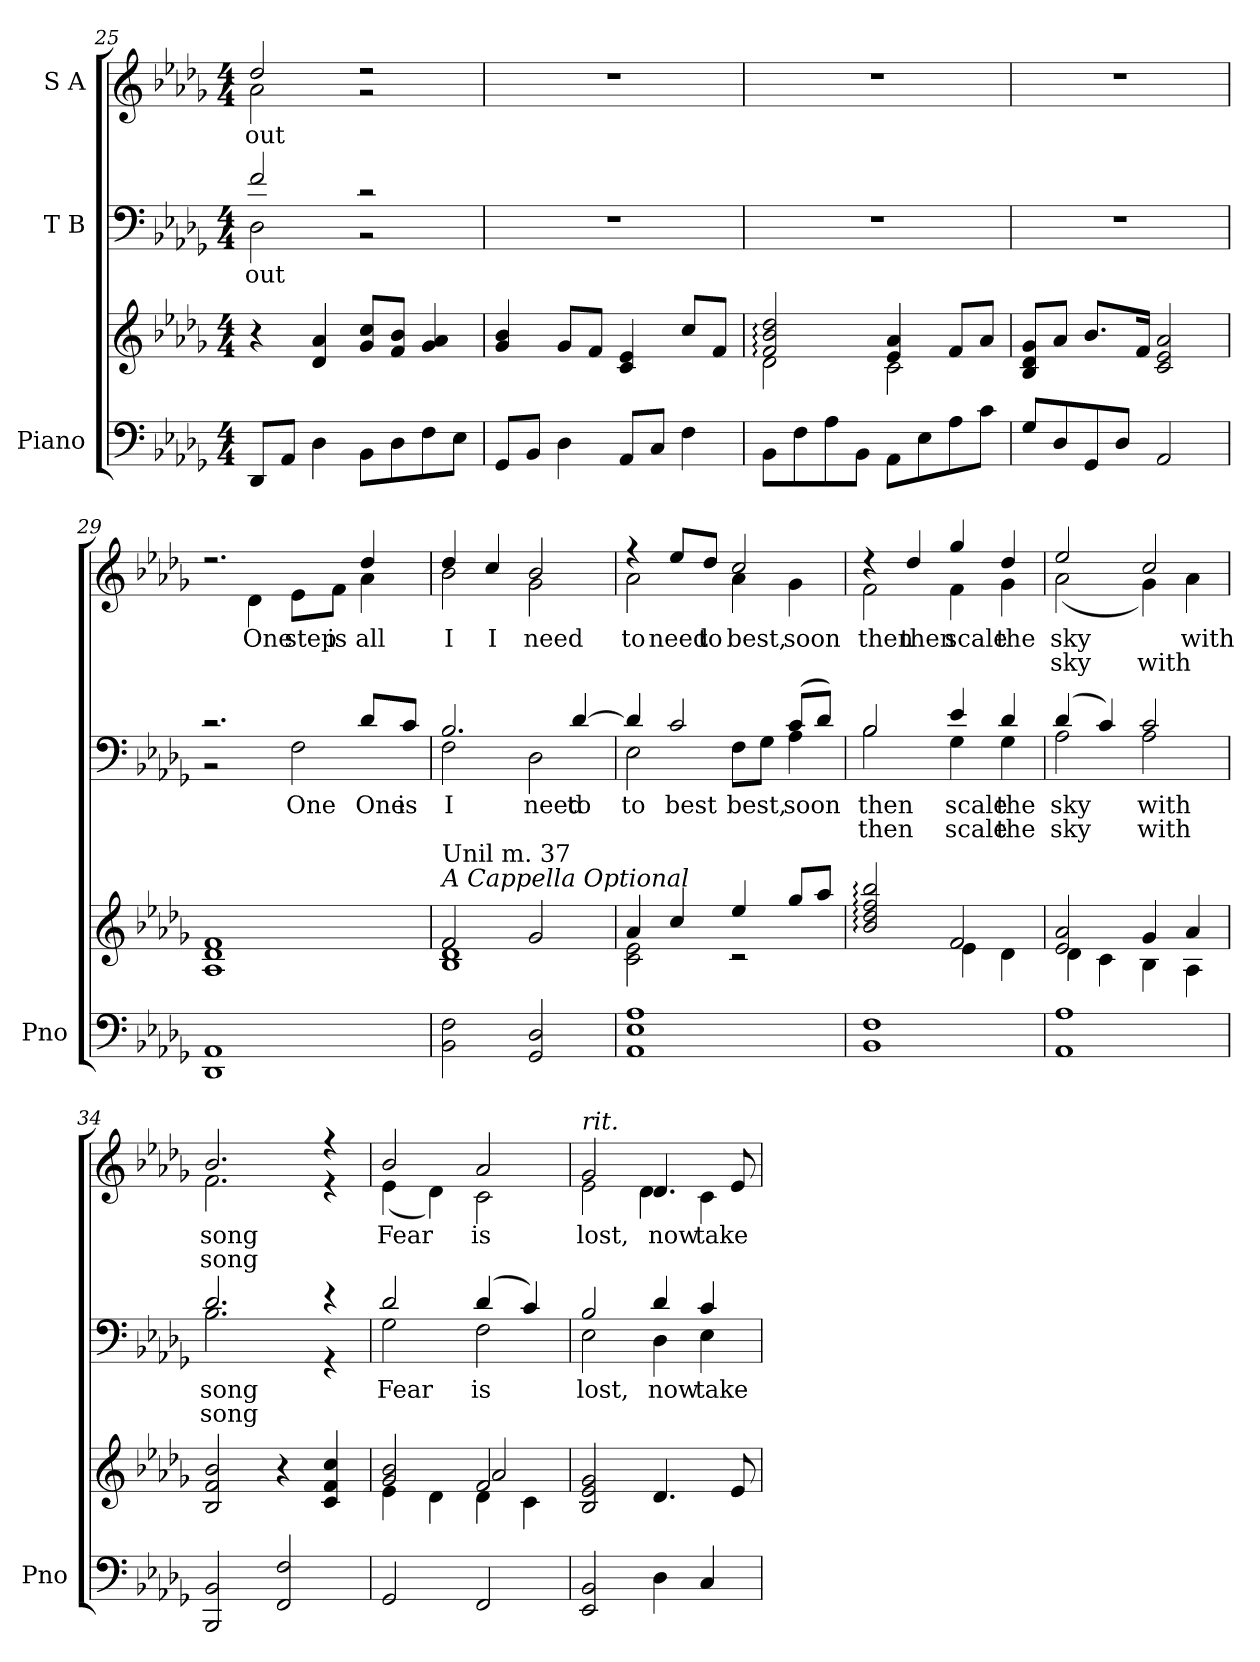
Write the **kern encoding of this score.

**kern	**kern	**kern	**text	**text	**kern	**text	**text
*part3	*part3	*part2	*part2	*part2	*part1	*part1	*part1
*staff4	*staff3	*staff2	*staff2	*staff2	*staff1	*staff1	*staff1
*I"Piano	*	*I"T B	*	*	*I"S A	*	*
*I'Pno	*	*	*	*	*	*	*
!!LO:LB:g=z
*clefF4	*clefG2	*clefF4	*	*	*clefG2	*	*
*k[b-e-a-d-g-]	*k[b-e-a-d-g-]	*k[b-e-a-d-g-]	*	*	*k[b-e-a-d-g-]	*	*
*M4/4	*M4/4	*M4/4	*	*	*M4/4	*	*
=25	=25	=25	=25	=25	=25	=25	=25
*	*	*^	*	*	*^	*	*
8DD-/L	4r	2f/	2D-\	out	.	2dd-/	2a-\	out	.
8AA-/J	.	.	.	.	.	.	.	.	.
4D-\	4d-/ 4a-/	.	.	.	.	.	.	.	.
8BB-\L	8g-/ 8cc/L	2r	2r	.	.	2r	2r	.	.
8D-\	8f/ 8b-/J	.	.	.	.	.	.	.	.
8F\	4g-/ 4a-/	.	.	.	.	.	.	.	.
8E-\J	.	.	.	.	.	.	.	.	.
*	*	*v	*v	*	*	*	*	*	*
*	*	*	*	*	*v	*v	*	*
=26	=26	=26	=26	=26	=26	=26	=26
8GG-/L	4g-/ 4b-/	1r	.	.	1r	.	.
8BB-/J	.	.	.	.	.	.	.
4D-\	8g-/L	.	.	.	.	.	.
.	8f/J	.	.	.	.	.	.
8AA-/L	4c/ 4e-/	.	.	.	.	.	.
8C/J	.	.	.	.	.	.	.
4F\	8cc/L	.	.	.	.	.	.
.	8f/J	.	.	.	.	.	.
=27	=27	=27	=27	=27	=27	=27	=27
*	*^	*	*	*	*	*	*
8BB-\L	2f/: 2b-/: 2dd-/:	2d-\	1r	.	.	1r	.	.
8F\	.	.	.	.	.	.	.	.
8A-\	.	.	.	.	.	.	.	.
8BB-\J	.	.	.	.	.	.	.	.
8AA-\L	4e-/ 4a-/	2c\	.	.	.	.	.	.
8E-\	.	.	.	.	.	.	.	.
8A-\	8f/L	.	.	.	.	.	.	.
8c\J	8a-/J	.	.	.	.	.	.	.
*	*v	*v	*	*	*	*	*	*
=28	=28	=28	=28	=28	=28	=28	=28
8G-/L	8B-/ 8d-/ 8g-/L	1r	.	.	1r	.	.
8D-/	8a-/J	.	.	.	.	.	.
8GG-/	8.b-/L	.	.	.	.	.	.
8D-/J	.	.	.	.	.	.	.
.	16f/Jk	.	.	.	.	.	.
2AA-/	2c/ 2e-/ 2a-/	.	.	.	.	.	.
=29	=29	=29	=29	=29	=29	=29	=29
*	*	*^	*	*	*^	*	*
1DD- 1AA-	1A- 1d- 1f	2.r	2r	.	.	2.r	4ryy	.	.
.	.	.	.	.	.	.	4d-\	One	.
.	.	.	2F\	One	.	.	8e-\L	step	.
.	.	.	.	.	.	.	8f\J	is	.
.	.	8d-/L	.	One	.	4dd-/	4a-\	all	.
.	.	8c/J	.	is	.	.	.	.	.
!!LO:PB:g=z	!!
=30	=30	=30	=30	=30	=30	=30	=30	=30	=30
*	*^	*	*	*	*	*	*	*	*
!	!LO:TX:a:i:t=A Cappella Optional	!	!	!	!	!	!	!	!	!
!	!LO:TX:a:t=Unil m. 37	!	!	!	!	!	!	!	!	!
2BB-\ 2F\	2f/	1B- 1d-	2.B-/	2F\	I	.	4dd-/	2b-\	I	.
.	.	.	.	.	.	.	4cc/	.	I	.
2GG-/ 2D-/	2g-/	.	.	2D-\	need	.	2b-/	2g-\	need	.
.	.	.	[4d-/	.	to	.	.	.	.	.
=31	=31	=31	=31	=31	=31	=31	=31	=31	=31	=31
*^	*	*	*	*	*	*	*	*	*	*
1AA- 1E-	1A-	4a-/	2c\ 2e-\	4d-/]	2E-\	to	.	4r	2a-\	to	.
.	.	4cc/	.	2c/	.	best	.	8ee-/L	.	need	.
.	.	.	.	.	.	.	.	8dd-/J	.	to	.
.	.	4ee-/	2r	.	8F\L	best,	.	2cc/	4a-\	best,	.
.	.	.	.	.	8G-\J	.	.	.	.	.	.
.	.	8gg-/L	.	(8c/L	4A-\	soon	.	.	4g-\	soon	.
.	.	8aa-/J	.	8d-/J)	.	.	.	.	.	.	.
*v	*v	*	*	*	*	*	*	*	*	*	*
=32	=32	=32	=32	=32	=32	=32	=32	=32	=32	=32
1BB- 1F	2b-/: 2dd-/: 2ff/: 2bb-/:	2ryy	2B-/	2B-\	then	then	4r	2f\	then	.
.	.	.	.	.	.	.	4dd-/	.	then	.
.	2f/	4e-\	4e-/	4G-\	scale	scale	4gg-/	4f\	scale	.
.	.	4d-\	4d-/	4G-\	the	the	4dd-/	4g-\	the	.
=33	=33	=33	=33	=33	=33	=33	=33	=33	=33	=33
1AA- 1A-	2e-/ 2a-/	4d-\	(4d-/	2A-\	sky	sky	2ee-/	(2a-\	sky	sky
.	.	4c\	4c/)	.	.	.	.	.	.	.
.	4g-/	4B-\	2c/	2A-\	with	with	2cc/	4g-\)	.	with
.	4a-/	4A-\	.	.	.	.	.	4a-\	with	.
*	*v	*v	*	*	*	*	*	*	*	*
=34	=34	=34	=34	=34	=34	=34	=34	=34	=34
2BBB-/ 2BB-/	2B-/ 2f/ 2b-/	2.d-/	2.B-\	song	song	2.b-/	2.f\	song	song
2FF/ 2F/	4r	.	.	.	.	.	.	.	.
.	4c/ 4f/ 4cc/	4r	4r	.	.	4r	4r	.	.
!!LO:LB:g=z	!!
=35	=35	=35	=35	=35	=35	=35	=35	=35	=35
*	*^	*	*	*	*	*	*	*	*
*	*	*^	*	*	*	*	*	*	*	*
2GG-/	2g-/ 2b-/	4e-\	2ryy	2d-/	2G-\	Fear	.	2b-/	(4e-\	Fear	.
.	.	4d-\	.	.	.	.	.	.	4d-\)	.	.
2FF/	2f/	4d-\	2a-/	(4d-/	2F\	is	.	2a-/	2c\	is	.
.	.	4c\	.	4c/)	.	.	.	.	.	.	.
*	*	*v	*v	*	*	*	*	*	*	*	*
=36	=36	=36	=36	=36	=36	=36	=36	=36	=36	=36
!	!	!	!	!	!	!	!LO:TX:a:i:t=rit.	!	!	!
!	!LO:TX:a:i:t=rit.	!	!	!	!	!	!	!	!	!
*	*v	*v	*	*	*	*	*	*	*	*
2EE-/ 2BB-/	2B-/ 2e-/ 2g-/	2B-/	2E-\	lost,	.	2g-/	2e-\	lost,	.
4D-\	4.d-/	4d-/	4D-\	now	.	4.d-/	4d-\	now	.
4C/	.	4c/	4E-\	take	.	.	4c\	take	.
.	8e-/	.	.	.	.	8e-/	.	.	.
*	*	*v	*v	*	*	*	*	*	*
*	*	*	*	*	*v	*v	*	*
=	=	=	=	=	=	=	=
*-	*-	*-	*-	*-	*-	*-	*-
